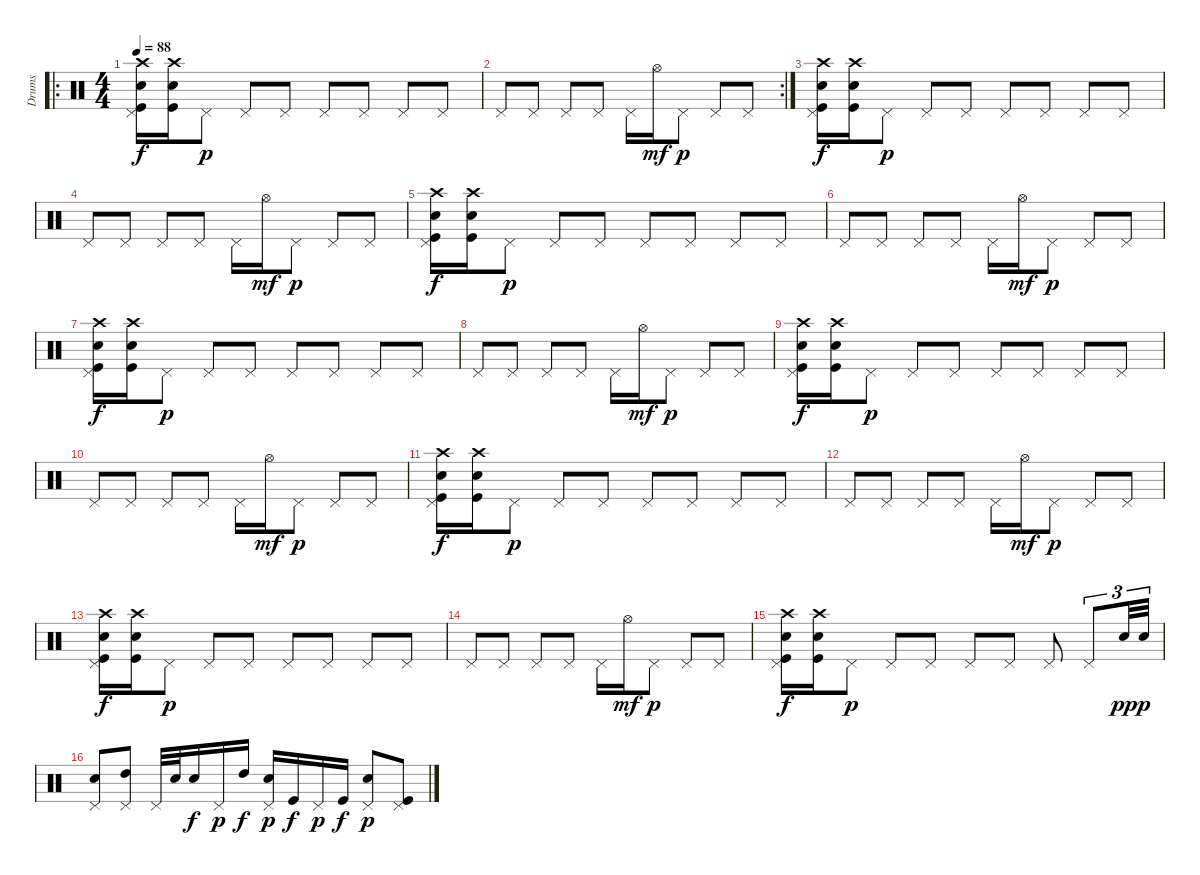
\track ("Drums" "Drums") {instrument percussion}
\staff {score}
\articulation defaults
\ro
\ts (4 4)
\tempo 88
\clef neutral
\ks c
("Crash high (hit)" "Pedal Hi-Hat (hit)" "Snare (hit) 2" "Kick (hit)").16{dy f} ("Crash high (hit)" "Snare (hit) 2" "Kick (hit)").16 "Pedal Hi-Hat (hit)".8{dy p} "Pedal Hi-Hat (hit)".8 "Pedal Hi-Hat (hit)".8 "Pedal Hi-Hat (hit)".8 "Pedal Hi-Hat (hit)".8 "Pedal Hi-Hat (hit)".8 "Pedal Hi-Hat (hit)".8 |
\rc 2 "Pedal Hi-Hat (hit)".8 "Pedal Hi-Hat (hit)".8 "Pedal Hi-Hat (hit)".8 "Pedal Hi-Hat (hit)".8 "Pedal Hi-Hat (hit)".16 "Hi-Hat (open)".16{dy mf} "Pedal Hi-Hat (hit)".8{dy p} "Pedal Hi-Hat (hit)".8 "Pedal Hi-Hat (hit)".8
|
("Crash high (hit)" "Pedal Hi-Hat (hit)" "Snare (hit) 2" "Kick (hit)").16{dy f} ("Crash high (hit)" "Snare (hit) 2" "Kick (hit)").16 "Pedal Hi-Hat (hit)".8{dy p} "Pedal Hi-Hat (hit)".8 "Pedal Hi-Hat (hit)".8 "Pedal Hi-Hat (hit)".8 "Pedal Hi-Hat (hit)".8 "Pedal Hi-Hat (hit)".8 "Pedal Hi-Hat (hit)".8 |
"Pedal Hi-Hat (hit)".8 "Pedal Hi-Hat (hit)".8 "Pedal Hi-Hat (hit)".8 "Pedal Hi-Hat (hit)".8 "Pedal Hi-Hat (hit)".16 "Hi-Hat (open)".16{dy mf} "Pedal Hi-Hat (hit)".8{dy p} "Pedal Hi-Hat (hit)".8 "Pedal Hi-Hat (hit)".8 |
("Crash high (hit)" "Pedal Hi-Hat (hit)" "Snare (hit) 2" "Kick (hit)").16{dy f} ("Crash high (hit)" "Snare (hit) 2" "Kick (hit)").16 "Pedal Hi-Hat (hit)".8{dy p} "Pedal Hi-Hat (hit)".8 "Pedal Hi-Hat (hit)".8 "Pedal Hi-Hat (hit)".8 "Pedal Hi-Hat (hit)".8 "Pedal Hi-Hat (hit)".8 "Pedal Hi-Hat (hit)".8 |
"Pedal Hi-Hat (hit)".8 "Pedal Hi-Hat (hit)".8 "Pedal Hi-Hat (hit)".8 "Pedal Hi-Hat (hit)".8 "Pedal Hi-Hat (hit)".16 "Hi-Hat (open)".16{dy mf} "Pedal Hi-Hat (hit)".8{dy p} "Pedal Hi-Hat (hit)".8 "Pedal Hi-Hat (hit)".8 |
("Crash high (hit)" "Pedal Hi-Hat (hit)" "Snare (hit) 2" "Kick (hit)").16{dy f} ("Crash high (hit)" "Snare (hit) 2" "Kick (hit)").16 "Pedal Hi-Hat (hit)".8{dy p} "Pedal Hi-Hat (hit)".8 "Pedal Hi-Hat (hit)".8 "Pedal Hi-Hat (hit)".8 "Pedal Hi-Hat (hit)".8 "Pedal Hi-Hat (hit)".8 "Pedal Hi-Hat (hit)".8 |
"Pedal Hi-Hat (hit)".8 "Pedal Hi-Hat (hit)".8 "Pedal Hi-Hat (hit)".8 "Pedal Hi-Hat (hit)".8 "Pedal Hi-Hat (hit)".16 "Hi-Hat (open)".16{dy mf} "Pedal Hi-Hat (hit)".8{dy p} "Pedal Hi-Hat (hit)".8 "Pedal Hi-Hat (hit)".8 |
("Crash high (hit)" "Pedal Hi-Hat (hit)" "Snare (hit) 2" "Kick (hit)").16{dy f} ("Crash high (hit)" "Snare (hit) 2" "Kick (hit)").16 "Pedal Hi-Hat (hit)".8{dy p} "Pedal Hi-Hat (hit)".8 "Pedal Hi-Hat (hit)".8 "Pedal Hi-Hat (hit)".8 "Pedal Hi-Hat (hit)".8 "Pedal Hi-Hat (hit)".8 "Pedal Hi-Hat (hit)".8 |
"Pedal Hi-Hat (hit)".8 "Pedal Hi-Hat (hit)".8 "Pedal Hi-Hat (hit)".8 "Pedal Hi-Hat (hit)".8 "Pedal Hi-Hat (hit)".16 "Hi-Hat (open)".16{dy mf} "Pedal Hi-Hat (hit)".8{dy p} "Pedal Hi-Hat (hit)".8 "Pedal Hi-Hat (hit)".8 |
("Crash high (hit)" "Pedal Hi-Hat (hit)" "Snare (hit) 2" "Kick (hit)").16{dy f} ("Crash high (hit)" "Snare (hit) 2" "Kick (hit)").16 "Pedal Hi-Hat (hit)".8{dy p} "Pedal Hi-Hat (hit)".8 "Pedal Hi-Hat (hit)".8 "Pedal Hi-Hat (hit)".8 "Pedal Hi-Hat (hit)".8 "Pedal Hi-Hat (hit)".8 "Pedal Hi-Hat (hit)".8 |
"Pedal Hi-Hat (hit)".8 "Pedal Hi-Hat (hit)".8 "Pedal Hi-Hat (hit)".8 "Pedal Hi-Hat (hit)".8 "Pedal Hi-Hat (hit)".16 "Hi-Hat (open)".16{dy mf} "Pedal Hi-Hat (hit)".8{dy p} "Pedal Hi-Hat (hit)".8 "Pedal Hi-Hat (hit)".8 |
("Crash high (hit)" "Pedal Hi-Hat (hit)" "Snare (hit) 2" "Kick (hit)").16{dy f} ("Crash high (hit)" "Snare (hit) 2" "Kick (hit)").16 "Pedal Hi-Hat (hit)".8{dy p} "Pedal Hi-Hat (hit)".8 "Pedal Hi-Hat (hit)".8 "Pedal Hi-Hat (hit)".8 "Pedal Hi-Hat (hit)".8 "Pedal Hi-Hat (hit)".8 "Pedal Hi-Hat (hit)".8 |
"Pedal Hi-Hat (hit)".8 "Pedal Hi-Hat (hit)".8 "Pedal Hi-Hat (hit)".8 "Pedal Hi-Hat (hit)".8 "Pedal Hi-Hat (hit)".16 "Hi-Hat (open)".16{dy mf} "Pedal Hi-Hat (hit)".8{dy p} "Pedal Hi-Hat (hit)".8 "Pedal Hi-Hat (hit)".8 |
("Crash high (hit)" "Pedal Hi-Hat (hit)" "Snare (hit) 2" "Kick (hit)").16{dy f} ("Crash high (hit)" "Snare (hit) 2" "Kick (hit)").16 "Pedal Hi-Hat (hit)".8{dy p} "Pedal Hi-Hat (hit)".8 "Pedal Hi-Hat (hit)".8 "Pedal Hi-Hat (hit)".8 "Pedal Hi-Hat (hit)".8 "Pedal Hi-Hat (hit)".8 "Pedal Hi-Hat (hit)".8{tu (3 2)} "Snare (hit) 2".32{tu (3 2) dy pp} "Snare (hit) 2".32{tu (3 2) dy p} |
("Pedal Hi-Hat (hit)" "Snare (hit) 2").8 ("Pedal Hi-Hat (hit)" "High Tom (hit)").8 "Pedal Hi-Hat (hit)".32 "Snare (hit) 2".32 "Snare (hit) 2".16{dy f} "Pedal Hi-Hat (hit)".16{dy p} "High Tom (hit)".16{dy f} ("Pedal Hi-Hat (hit)" "Snare (hit) 2").16{dy p} "Kick (hit)".16{dy f} "Pedal Hi-Hat (hit)".16{dy p} "Kick (hit)".16{dy f} ("Pedal Hi-Hat (hit)" "Snare (hit) 2").8{dy p} ("Pedal Hi-Hat (hit)" "Kick (hit)").8
